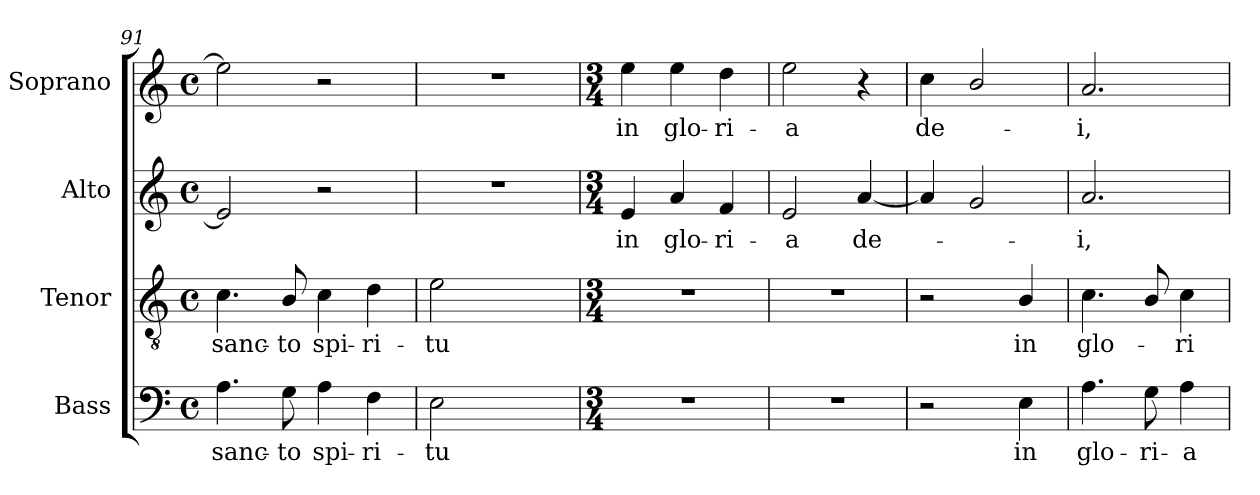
**kern	**text	**kern	**text	**kern	**text	**kern	**text
*part4	*part4	*part3	*part3	*part2	*part2	*part1	*part1
*staff4	*staff4	*staff3	*staff3	*staff2	*staff2	*staff1	*staff1
*I"Bass	*	*I"Tenor	*	*I"Alto	*	*I"Soprano	*
*I'B.	*	*I'T.	*	*I'A.	*	*I'S.	*
*clefF4	*	*clefGv2	*	*clefG2	*	*clefG2	*
*	*	*ITrd7c12	*	*	*	*	*
*k[]	*	*k[]	*	*k[]	*	*k[]	*
*C:	*	*C:	*	*C:	*	*C:	*
*M4/4	*	*M4/4	*	*M4/4	*	*M4/4	*
*met(c)	*	*met(c)	*	*met(c)	*	*met(c)	*
=91	=91	=91	=91	=91	=91	=91	=91
!	!LO:LY:b:color=#000000	!	!	!	!	!	!
!	!	!	!LO:LY:b:color=#000000	!	!	!	!
4.Ai\	sanc-	4.Ci\	sanc-	2ei/]	.	2eei\]	.
!	!LO:LY:b:color=#000000	!	!	!	!	!	!
!	!	!	!LO:LY:b:color=#000000	!	!	!	!
8Gi\	-to	8BBi/	-to	.	.	.	.
!	!LO:LY:b:color=#000000	!	!	!	!	!	!
!	!	!	!LO:LY:b:color=#000000	!	!	!	!
4Ai\	spi-	4Ci\	spi-	2r	.	2r	.
!	!LO:LY:b:color=#000000	!	!	!	!	!	!
!	!	!	!LO:LY:b:color=#000000	!	!	!	!
4Fi\	-ri-	4Di\	-ri-	.	.	.	.
=92	=92	=92	=92	=92	=92	=92	=92
!	!LO:LY:b:color=#000000	!	!	!	!	!	!
!	!	!	!LO:LY:b:color=#000000	!LO:N:vis=1	!	!LO:N:vis=1	!
2Ei\	-tu	2Ei\	-tu	1r	.	1r	.
2ryy	.	2ryy	.	.	.	.	.
!!LO:PB:g=z
=93	=93	=93	=93	=93	=93	=93	=93
*M3/4	*	*M3/4	*	*M3/4	*	*M3/4	*
!LO:N:vis=1	!	!LO:N:vis=1	!	!	!	!	!
!	!	!	!	!	!LO:LY:b:color=#000000	!	!
!	!	!	!	!	!	!	!LO:LY:b:color=#000000
2.r	.	2.r	.	4ei/	in	4eei\	in
!	!	!	!	!	!LO:LY:b:color=#000000	!	!
!	!	!	!	!	!	!	!LO:LY:b:color=#000000
.	.	.	.	4ai/	glo-	4eei\	glo-
!	!	!	!	!	!LO:LY:b:color=#000000	!	!
!	!	!	!	!	!	!	!LO:LY:b:color=#000000
.	.	.	.	4fi/	-ri-	4ddi\	-ri-
=94	=94	=94	=94	=94	=94	=94	=94
!LO:N:vis=1	!	!LO:N:vis=1	!	!	!	!	!
!	!	!	!	!	!LO:LY:b:color=#000000	!	!
!	!	!	!	!	!	!	!LO:LY:b:color=#000000
2.r	.	2.r	.	2ei/	-a	2eei\	-a
!	!	!	!	!	!LO:LY:b:color=#000000	!	!
.	.	.	.	[4ai/	de-	4r	.
=95	=95	=95	=95	=95	=95	=95	=95
!	!	!	!	!	!	!	!LO:LY:b:color=#000000
2r	.	2r	.	4ai/]	.	4cci\	de-
.	.	.	.	2gi/	.	2bi/	.
!	!LO:LY:b:color=#000000	!	!	!	!	!	!
!	!	!	!LO:LY:b:color=#000000	!	!	!	!
4Ei\	in	4BBi/	in	.	.	.	.
=96	=96	=96	=96	=96	=96	=96	=96
!	!LO:LY:b:color=#000000	!	!	!	!	!	!
!	!	!	!LO:LY:b:color=#000000	!	!	!	!
!	!	!	!	!	!LO:LY:b:color=#000000	!	!
!	!	!	!	!	!	!	!LO:LY:b:color=#000000
4.Ai\	glo-	4.Ci\	glo-	2.ai/	-i,	2.ai/	-i,
!	!LO:LY:b:color=#000000	!	!	!	!	!	!
8Gi\	-ri-	8BBi/	.	.	.	.	.
!	!LO:LY:b:color=#000000	!	!	!	!	!	!
!	!	!	!LO:LY:b:color=#000000	!	!	!	!
4Ai\	-a	4Ci\	-ri-	.	.	.	.
=	=	=	=	=	=	=	=
*-	*-	*-	*-	*-	*-	*-	*-
